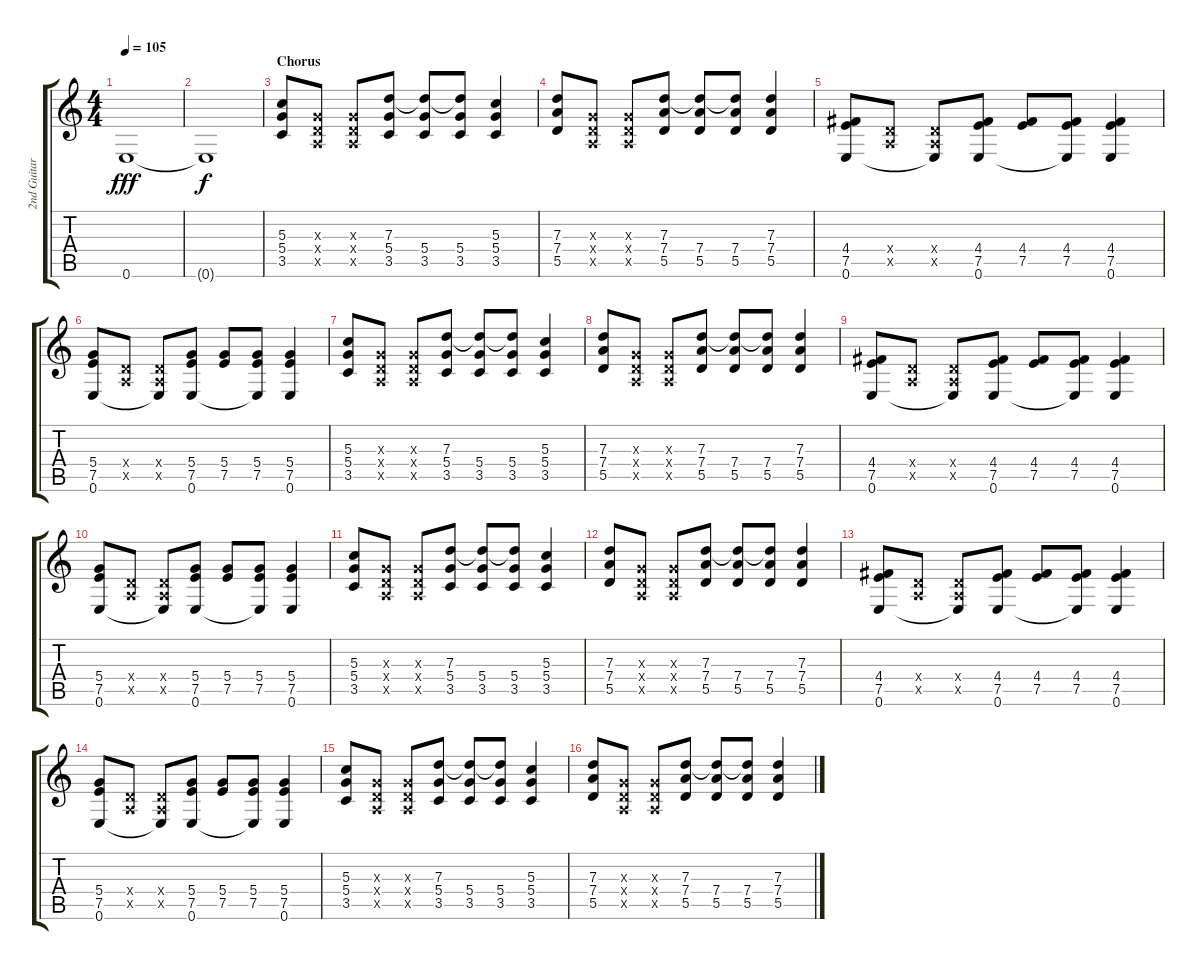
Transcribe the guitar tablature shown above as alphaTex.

\track ("2nd Guitar" "2nd Guitar") {instrument electricguitarjazz}
\staff {score tabs}
\tuning (E4 B3 G3 D3 A2 E2) {hide}
\ts (4 4)
\tempo 105
\clef g2
\ks c
0.6.1{dy fff volume 16 balance 8 instrument overdrivenguitar} |
0.6{t}.1{dy f} |
\section ("" "Chorus")
(5.3 5.4 3.5).8{volume 11 balance 12 instrument distortionguitar} (0.3{x} 0.4{x} 0.5{x}).8 (0.3{x} 0.4{x} 0.5{x}).8 (7.3 5.4 3.5).8 (7.3{t} 5.4 3.5).8 (7.3{t} 5.4 3.5).8 (5.3 5.4 3.5).4 |
(7.3 7.4 5.5).8 (0.3{x} 0.4{x} 0.5{x}).8 (0.3{x} 0.4{x} 0.5{x}).8 (7.3 7.4 5.5).8 (7.3{t} 7.4 5.5).8 (7.3{t} 7.4 5.5).8 (7.3 7.4 5.5).4 |
(4.4 7.5 0.6).8 (0.4{x} 0.5{x}).8 (0.4{x} 0.5{x} 0.6{t}).8 (4.4 7.5 0.6).8 (4.4 7.5).8 (4.4 7.5 0.6{t}).8 (4.4 7.5 0.6).4 |
(5.4 7.5 0.6).8 (0.4{x} 0.5{x}).8 (0.4{x} 0.5{x} 0.6{t}).8 (5.4 7.5 0.6).8 (5.4 7.5).8 (5.4 7.5 0.6{t}).8 (5.4 7.5 0.6).4 |
(5.3 5.4 3.5).8{volume 11 balance 12 instrument distortionguitar} (0.3{x} 0.4{x} 0.5{x}).8 (0.3{x} 0.4{x} 0.5{x}).8 (7.3 5.4 3.5).8 (7.3{t} 5.4 3.5).8 (7.3{t} 5.4 3.5).8 (5.3 5.4 3.5).4 |
(7.3 7.4 5.5).8 (0.3{x} 0.4{x} 0.5{x}).8 (0.3{x} 0.4{x} 0.5{x}).8 (7.3 7.4 5.5).8 (7.3{t} 7.4 5.5).8 (7.3{t} 7.4 5.5).8 (7.3 7.4 5.5).4 |
(4.4 7.5 0.6).8 (0.4{x} 0.5{x}).8 (0.4{x} 0.5{x} 0.6{t}).8 (4.4 7.5 0.6).8 (4.4 7.5).8 (4.4 7.5 0.6{t}).8 (4.4 7.5 0.6).4 |
(5.4 7.5 0.6).8 (0.4{x} 0.5{x}).8 (0.4{x} 0.5{x} 0.6{t}).8 (5.4 7.5 0.6).8 (5.4 7.5).8 (5.4 7.5 0.6{t}).8 (5.4 7.5 0.6).4 |
(5.3 5.4 3.5).8{volume 11 balance 12 instrument distortionguitar} (0.3{x} 0.4{x} 0.5{x}).8 (0.3{x} 0.4{x} 0.5{x}).8 (7.3 5.4 3.5).8 (7.3{t} 5.4 3.5).8 (7.3{t} 5.4 3.5).8 (5.3 5.4 3.5).4 |
(7.3 7.4 5.5).8 (0.3{x} 0.4{x} 0.5{x}).8 (0.3{x} 0.4{x} 0.5{x}).8 (7.3 7.4 5.5).8 (7.3{t} 7.4 5.5).8 (7.3{t} 7.4 5.5).8 (7.3 7.4 5.5).4 |
(4.4 7.5 0.6).8 (0.4{x} 0.5{x}).8 (0.4{x} 0.5{x} 0.6{t}).8 (4.4 7.5 0.6).8 (4.4 7.5).8 (4.4 7.5 0.6{t}).8 (4.4 7.5 0.6).4 |
(5.4 7.5 0.6).8 (0.4{x} 0.5{x}).8 (0.4{x} 0.5{x} 0.6{t}).8 (5.4 7.5 0.6).8 (5.4 7.5).8 (5.4 7.5 0.6{t}).8 (5.4 7.5 0.6).4 |
(5.3 5.4 3.5).8{volume 11 balance 12 instrument distortionguitar} (0.3{x} 0.4{x} 0.5{x}).8 (0.3{x} 0.4{x} 0.5{x}).8 (7.3 5.4 3.5).8 (7.3{t} 5.4 3.5).8 (7.3{t} 5.4 3.5).8 (5.3 5.4 3.5).4 |
(7.3 7.4 5.5).8 (0.3{x} 0.4{x} 0.5{x}).8 (0.3{x} 0.4{x} 0.5{x}).8 (7.3 7.4 5.5).8 (7.3{t} 7.4 5.5).8 (7.3{t} 7.4 5.5).8 (7.3 7.4 5.5).4
